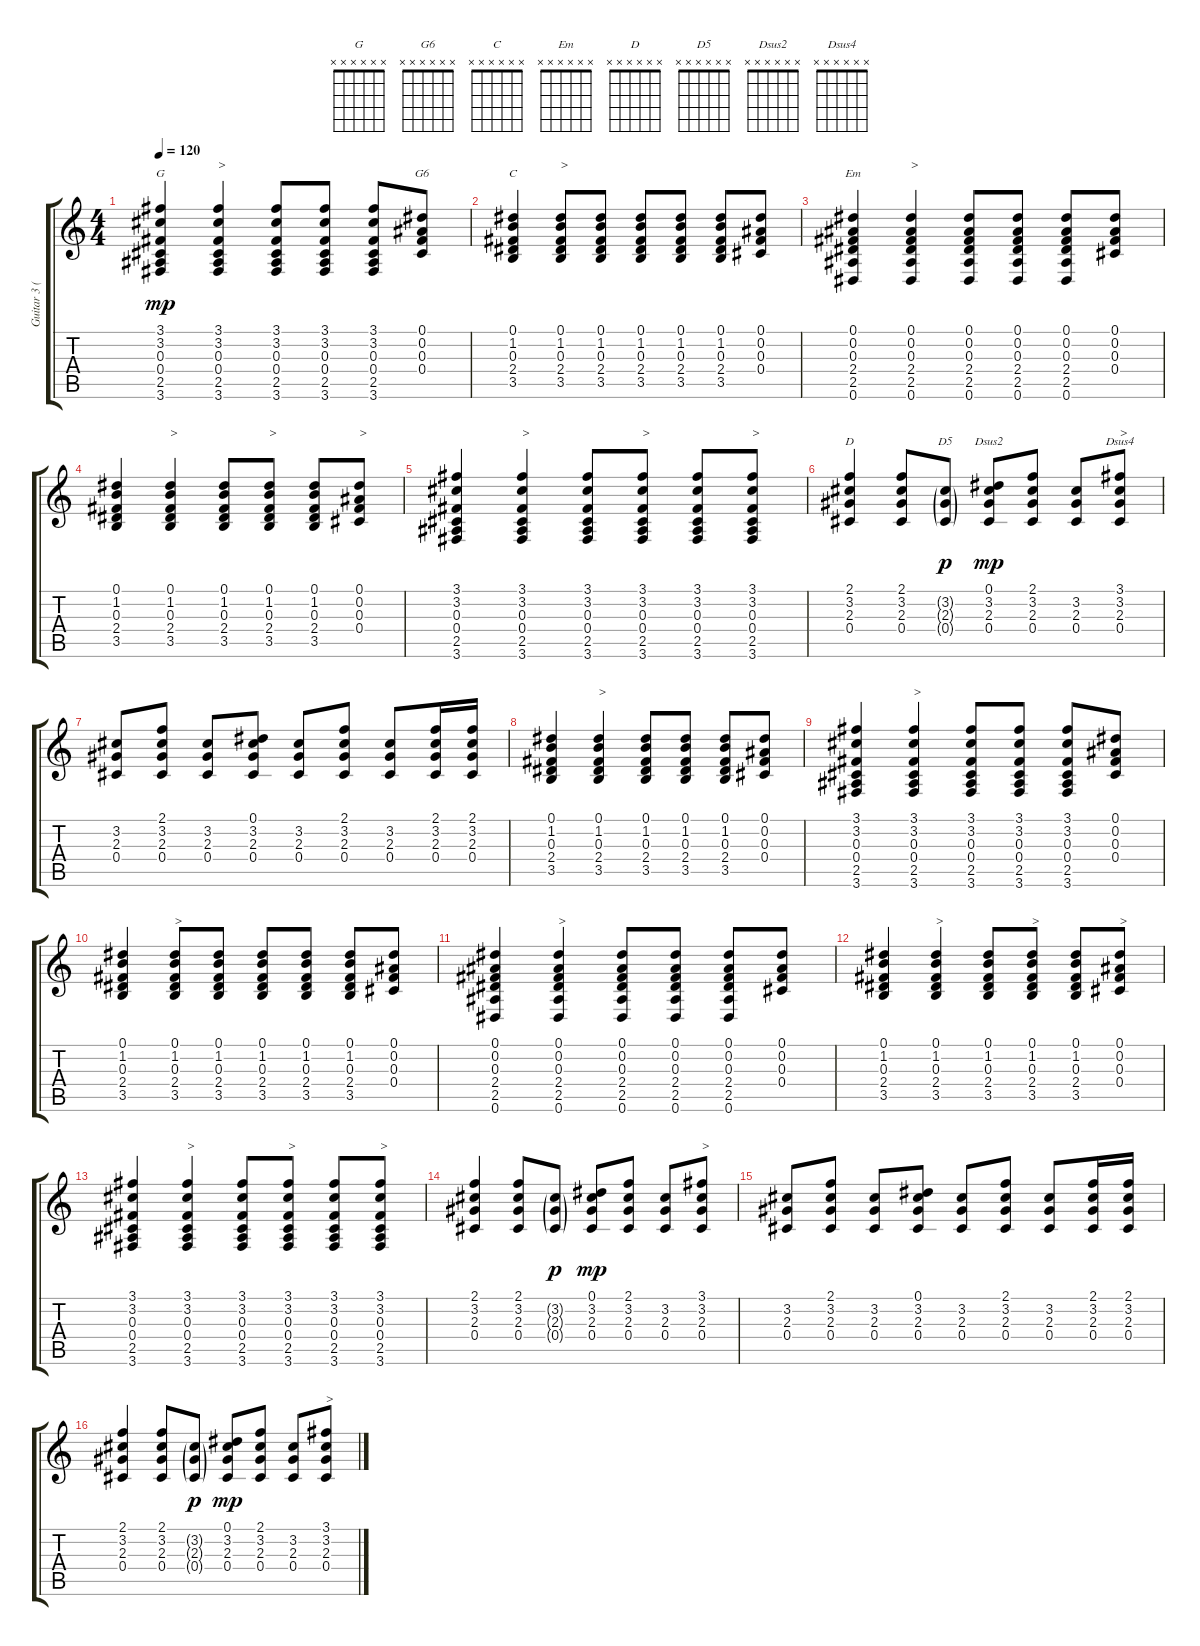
\track ("Guitar 3 (Duff)" "Guitar 3 (") {instrument acousticguitarsteel}
\staff {score tabs}
\tuning (Eb4 Bb3 Gb3 Db3 Ab2 Eb2) {hide}
\chord ("G" x x x x x x)
\chord ("G6" x x x x x x)
\chord ("C" x x x x x x)
\chord ("Em" x x x x x x)
\chord ("D" x x x x x x)
\chord ("D5" x x x x x x)
\chord ("Dsus2" x x x x x x)
\chord ("Dsus4" x x x x x x)
\ts (4 4)
\tempo 120
\clef g2
\ks c
(3.1 3.2 0.3 0.4 2.5 3.6).4{ch "G" dy mp} (3.1 3.2 0.3 0.4 2.5 3.6).4{txt ">"} (3.1 3.2 0.3 0.4 2.5 3.6).8 (3.1 3.2 0.3 0.4 2.5 3.6).8 (3.1 3.2 0.3 0.4 2.5 3.6).8 (0.1 0.2 0.3 0.4).8{ch "G6"} |
(0.1 1.2 0.3 2.4 3.5).4{ch "C"} (0.1 1.2 0.3 2.4 3.5).8{txt ">"} (0.1 1.2 0.3 2.4 3.5).8 (0.1 1.2 0.3 2.4 3.5).8 (0.1 1.2 0.3 2.4 3.5).8 (0.1 1.2 0.3 2.4 3.5).8 (0.1 0.2 0.3 0.4).8 |
(0.1 0.2 0.3 2.4 2.5 0.6).4{ch "Em"} (0.1 0.2 0.3 2.4 2.5 0.6).4{txt ">"} (0.1 0.2 0.3 2.4 2.5 0.6).8 (0.1 0.2 0.3 2.4 2.5 0.6).8 (0.1 0.2 0.3 2.4 2.5 0.6).8 (0.1 0.2 0.3 0.4).8 |
(0.1 1.2 0.3 2.4 3.5).4 (0.1 1.2 0.3 2.4 3.5).4{txt ">"} (0.1 1.2 0.3 2.4 3.5).8 (0.1 1.2 0.3 2.4 3.5).8{txt ">"} (0.1 1.2 0.3 2.4 3.5).8 (0.1 0.2 0.3 0.4).8{txt ">"} |
(3.1 3.2 0.3 0.4 2.5 3.6).4 (3.1 3.2 0.3 0.4 2.5 3.6).4{txt ">"} (3.1 3.2 0.3 0.4 2.5 3.6).8 (3.1 3.2 0.3 0.4 2.5 3.6).8{txt ">"} (3.1 3.2 0.3 0.4 2.5 3.6).8 (3.1 3.2 0.3 0.4 2.5 3.6).8{txt ">"} |
(2.1 3.2 2.3 0.4).4{ch "D"} (2.1 3.2 2.3 0.4).8 (3.2{g} 2.3{g} 0.4{g}).8{ch "D5" dy p} (0.1 3.2 2.3 0.4).8{ch "Dsus2" dy mp} (2.1 3.2 2.3 0.4).8 (3.2 2.3 0.4).8 (3.1 3.2 2.3 0.4).8{ch "Dsus4" txt ">"} |
(3.2 2.3 0.4).8 (2.1 3.2 2.3 0.4).8 (3.2 2.3 0.4).8 (0.1 3.2 2.3 0.4).8 (3.2 2.3 0.4).8 (2.1 3.2 2.3 0.4).8 (3.2 2.3 0.4).8 (2.1 3.2 2.3 0.4).16 (2.1 3.2 2.3 0.4).16 |
(0.1 1.2 0.3 2.4 3.5).4 (0.1 1.2 0.3 2.4 3.5).4{txt ">"} (0.1 1.2 0.3 2.4 3.5).8 (0.1 1.2 0.3 2.4 3.5).8 (0.1 1.2 0.3 2.4 3.5).8 (0.1 0.2 0.3 0.4).8 |
(3.1 3.2 0.3 0.4 2.5 3.6).4 (3.1 3.2 0.3 0.4 2.5 3.6).4{txt ">"} (3.1 3.2 0.3 0.4 2.5 3.6).8 (3.1 3.2 0.3 0.4 2.5 3.6).8 (3.1 3.2 0.3 0.4 2.5 3.6).8 (0.1 0.2 0.3 0.4).8 |
(0.1 1.2 0.3 2.4 3.5).4 (0.1 1.2 0.3 2.4 3.5).8{txt ">"} (0.1 1.2 0.3 2.4 3.5).8 (0.1 1.2 0.3 2.4 3.5).8 (0.1 1.2 0.3 2.4 3.5).8 (0.1 1.2 0.3 2.4 3.5).8 (0.1 0.2 0.3 0.4).8 |
(0.1 0.2 0.3 2.4 2.5 0.6).4 (0.1 0.2 0.3 2.4 2.5 0.6).4{txt ">"} (0.1 0.2 0.3 2.4 2.5 0.6).8 (0.1 0.2 0.3 2.4 2.5 0.6).8 (0.1 0.2 0.3 2.4 2.5 0.6).8 (0.1 0.2 0.3 0.4).8 |
(0.1 1.2 0.3 2.4 3.5).4 (0.1 1.2 0.3 2.4 3.5).4{txt ">"} (0.1 1.2 0.3 2.4 3.5).8 (0.1 1.2 0.3 2.4 3.5).8{txt ">"} (0.1 1.2 0.3 2.4 3.5).8 (0.1 0.2 0.3 0.4).8{txt ">"} |
(3.1 3.2 0.3 0.4 2.5 3.6).4 (3.1 3.2 0.3 0.4 2.5 3.6).4{txt ">"} (3.1 3.2 0.3 0.4 2.5 3.6).8 (3.1 3.2 0.3 0.4 2.5 3.6).8{txt ">"} (3.1 3.2 0.3 0.4 2.5 3.6).8 (3.1 3.2 0.3 0.4 2.5 3.6).8{txt ">"} |
(2.1 3.2 2.3 0.4).4 (2.1 3.2 2.3 0.4).8 (3.2{g} 2.3{g} 0.4{g}).8{dy p} (0.1 3.2 2.3 0.4).8{dy mp} (2.1 3.2 2.3 0.4).8 (3.2 2.3 0.4).8 (3.1 3.2 2.3 0.4).8{txt ">"} |
(3.2 2.3 0.4).8 (2.1 3.2 2.3 0.4).8 (3.2 2.3 0.4).8 (0.1 3.2 2.3 0.4).8 (3.2 2.3 0.4).8 (2.1 3.2 2.3 0.4).8 (3.2 2.3 0.4).8 (2.1 3.2 2.3 0.4).16 (2.1 3.2 2.3 0.4).16 |
(2.1 3.2 2.3 0.4).4 (2.1 3.2 2.3 0.4).8 (3.2{g} 2.3{g} 0.4{g}).8{dy p} (0.1 3.2 2.3 0.4).8{dy mp} (2.1 3.2 2.3 0.4).8 (3.2 2.3 0.4).8 (3.1 3.2 2.3 0.4).8{txt ">"}
